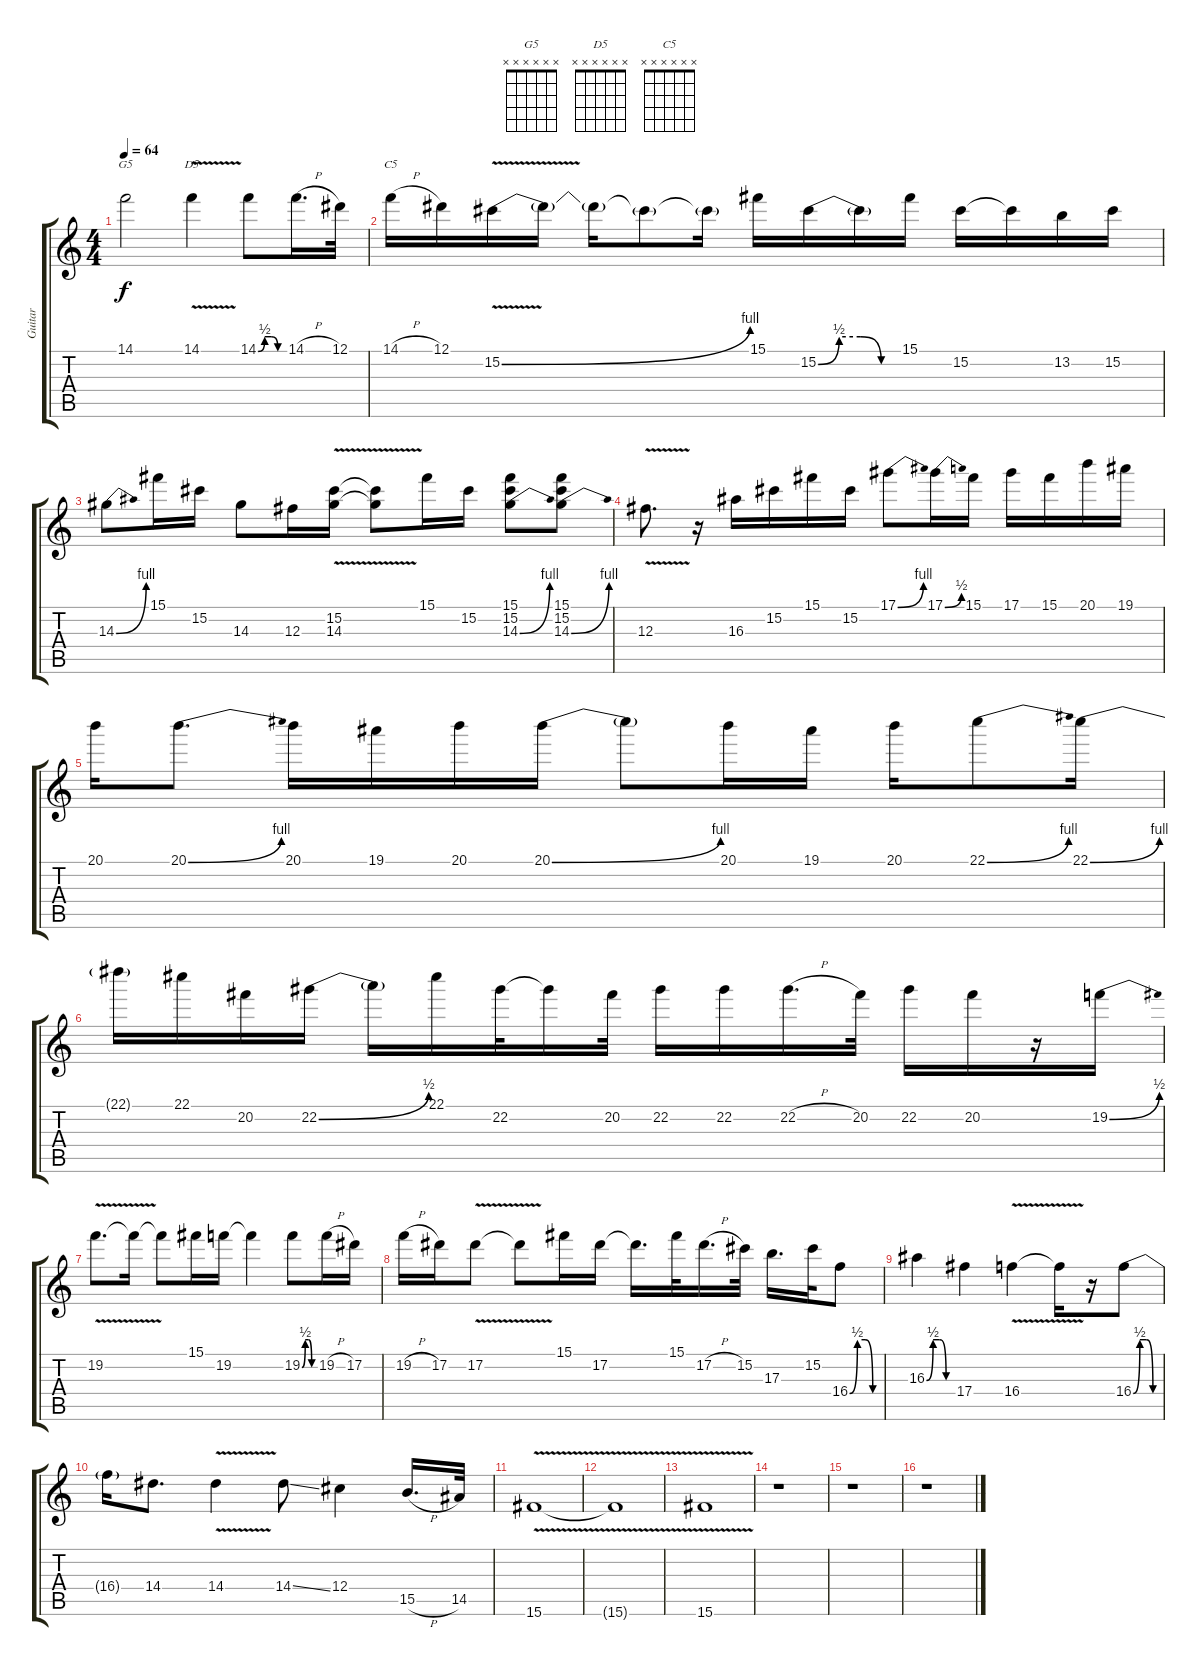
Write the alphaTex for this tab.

\track ("Guitar" "Guitar") {mute instrument overdrivenguitar}
\staff {score tabs}
\tuning (Eb4 Bb3 Gb3 Db3 Ab2 Eb2) {hide}
\chord ("G5" x x x x x x)
\chord ("D5" x x x x x x)
\chord ("C5" x x x x x x)
\ts (4 4)
\tempo 64
\clef g2
\ks c
14.1{t}.2{ch "G5" dy f} 14.1{v}.4{ch "D5"} 14.1{be (custom 0 0 15 2 30 2 45 0 60 0)}.8 14.1{h}.16{d} 12.1.32 |
14.1{h}.16{ch "C5"} 12.1.16 15.2{be (bend 0 0 60 4) v}.16 15.2{t}.16 15.2{t}.16 15.2{t}.8 15.2{t}.16 15.1.16 15.2{be (custom 0 0 15 2 30 2 45 0 60 0)}.16 15.2{t}.16 15.1.16 15.2.16 15.2{t}.16 13.2.16 15.2.16 |
14.3{be (bend 0 0 60 4)}.8 15.1.16 15.2.16 14.3.8 12.3.16 (15.2{v} 14.3{v}).16 (15.2{t} 14.3{t}).8 15.1.16 15.2.16 (15.1 15.2 14.3{be (bend 0 0 60 4)}).8 (15.1 15.2 14.3{be (bend 0 0 60 4)}).8 |
12.3{v}.8{d} r.16 16.3.16 15.2.16 15.1.16 15.2.16 17.1{be (bend 0 0 60 4)}.8 17.1{be (bend 0 0 60 2)}.16 15.1.16 17.1.16 15.1.16 20.1.16 19.1.16 |
20.1.16 20.1{be (bend 0 0 60 4)}.8{d} 20.1.16 19.1.16 20.1.16 20.1{be (bend 0 0 60 4)}.16 20.1{t}.8 20.1.16 19.1.16 20.1.16 22.1{be (bend 0 0 60 4)}.8 22.1{be (bend 0 0 60 4)}.16 |
22.1{t}.16 22.1.16 20.2.16 22.2{be (bend 0 0 60 2)}.16 22.2{t}.16 22.1.16 22.2.32 22.2{t}.16 20.2.32 22.2.16 22.2.16 22.2{h}.16{d} 20.2.32 22.2.16 20.2.16 r.16 19.2{be (bend 0 0 60 2)}.16 |
19.2{v}.8{d} 19.2{t}.16 19.2{t}.8 15.1.16 19.2.16 19.2{t}.4 19.2{be (custom 0 0 15 2 30 2 45 0 60 0)}.8 19.2{h}.16 17.2.16 |
19.2{h}.16 17.2.16 17.2{v}.8 17.2{t}.8 15.1.16 17.2.16 17.2{t}.16{d} 15.1.32 17.2{h}.16{d} 15.2.32 17.3.16{d} 15.2.32 16.4{be (custom 0 0 15 2 30 2 45 0 60 0)}.8 |
16.3{be (custom 0 0 15 2 30 2 45 0 60 0)}.4 17.4.4 16.4{v}.4 16.4{t}.16 r.16 16.4{be (custom 0 0 15 2 30 2 45 0 60 0)}.8 |
16.4{t}.16 14.4.8{d} 14.4{v}.4 14.4{ss}.8 12.4.4 15.5{h}.16{d} 14.5.32 |
15.6{v}.1 |
15.6{t}.1 |
15.6{v}.1 |
r.1{balance 10} |
r.1 |
r.1
